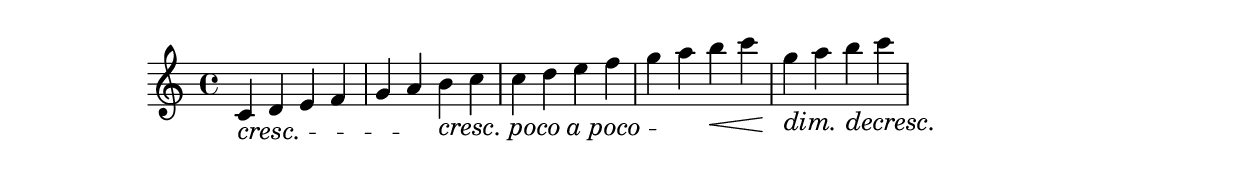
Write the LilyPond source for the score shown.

\version "2.13.4"

\header {
  lsrtags = "expressive-marks, tweaks-and-overrides"
  texidoc = "The \cresc, \dim and \decresc spanners can now be redefined as
postfix operators and produce one text spanner.  Defining custom spanners is
also easy.  Hairpin and text crescendi can be easily mixed. \< and \> produce
hairpins by default, \cresc etc. produce text spanners by default.
"
  doctitle = "Dynamics text spanner postfix"
}

% Some sample text dynamic spanners, to be used as postfix operators
crpoco =
#(make-music 'CrescendoEvent
             'span-direction START
             'span-type 'text
             'span-text "cresc. poco a poco")
% Redefine the existing \cresc, \dim and \decresc commands to use postfix syntax
cresc =
#(make-music 'CrescendoEvent
             'span-direction START
             'span-type 'text
             'span-text "cresc.")
dim =
#(make-music 'DecrescendoEvent
             'span-direction START
             'span-type 'text
             'span-text "dim.")
decresc =
#(make-music 'DecrescendoEvent
             'span-direction START
             'span-type 'text
             'span-text "decresc.")

\relative c' {
  c4\cresc d4 e4 f4 |
  g4 a4\! b4\crpoco c4 |
  c4 d4 e4 f4 |
  g4 a4\! b4\< c4 |
  g4\dim a4 b4\decresc c4\!
}
